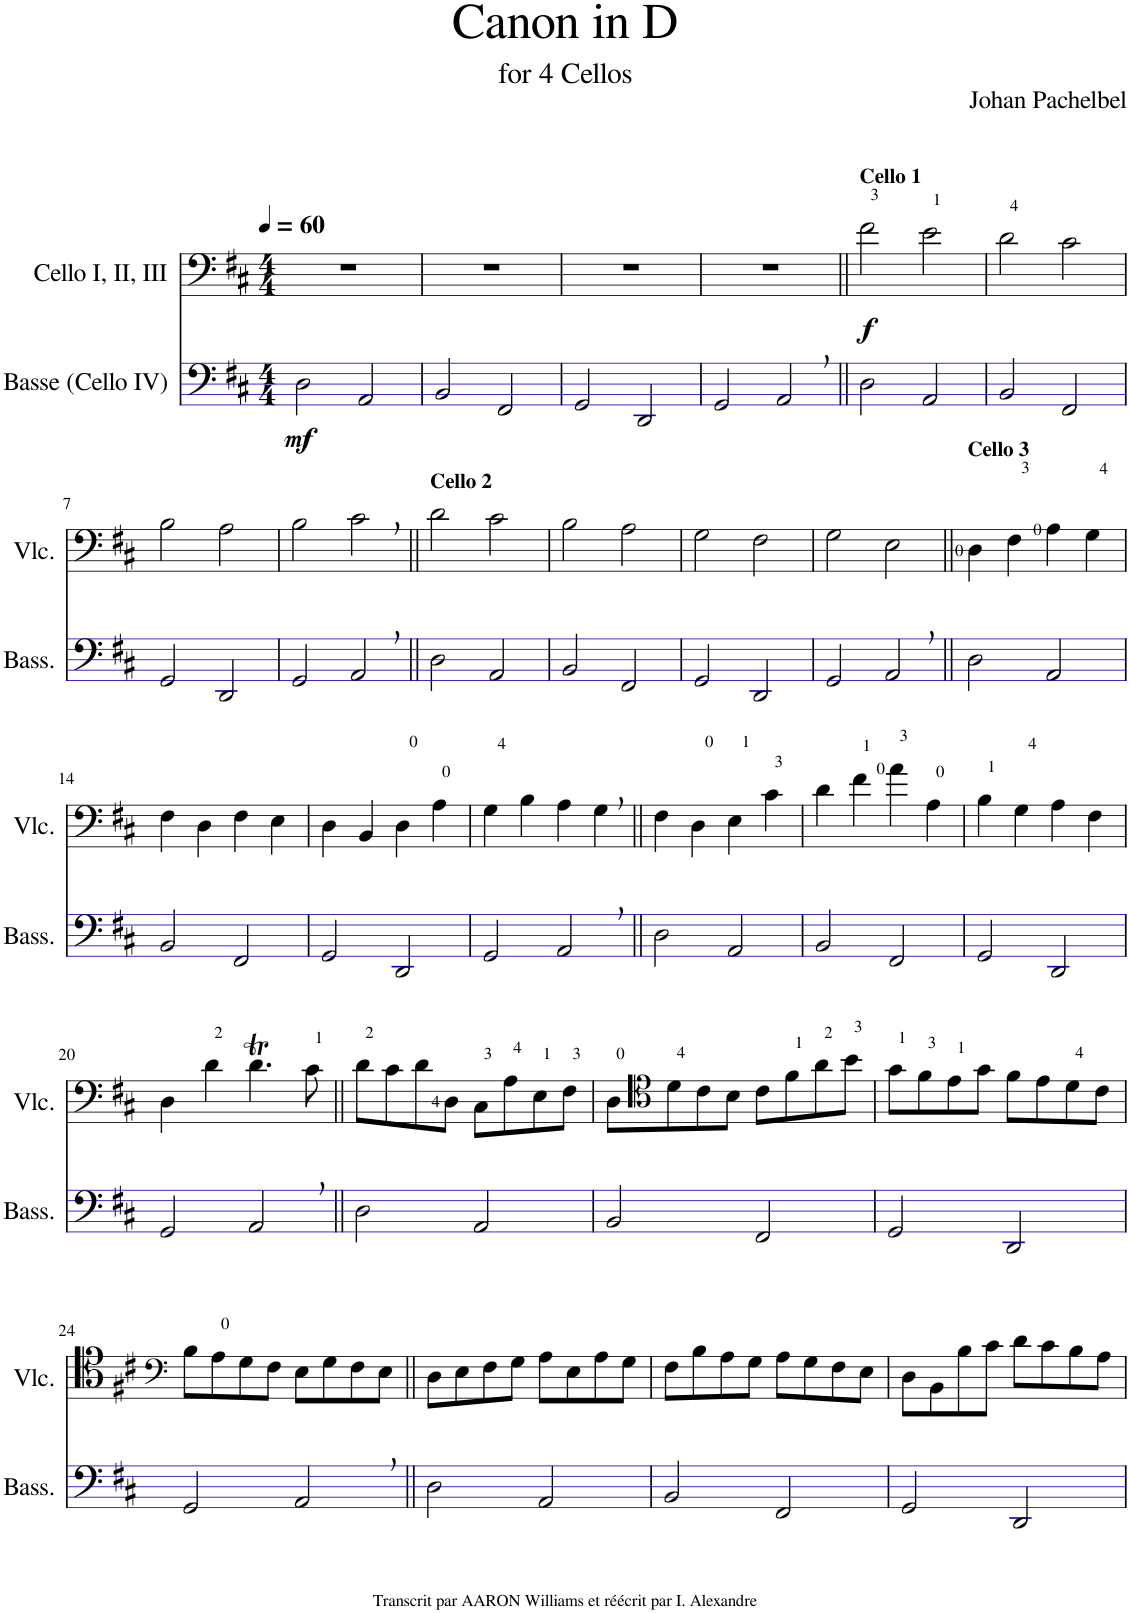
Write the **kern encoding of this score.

**kern	**dynam	**kern	**dynam
*part2	*part2	*part1	*part1
*staff2	*staff2	*staff1	*staff1
*I"Basse (Cello IV)	*	*I"Cello I, II, III	*
*I'Bass.	*	*	*
*stria5	*	*	*
*clefF4	*	*clefF4	*
*k[f#c#]	*	*k[f#c#]	*
*M4/4	*	*M4/4	*
*MM60	*	*MM60	*
=1	=1	=1	=1
!	!LO:DY:b	!	!
2D\	mf	1r	.
2AA/	.	.	.
=2	=2	=2	=2
2BB/	.	1r	.
2FF#/	.	.	.
=3	=3	=3	=3
2GG/	.	1r	.
2DD/	.	.	.
=4	=4	=4	=4
2GG/	.	1r	.
2AA,/	.	.	.
=5||	=5||	=5||	=5||
!	!	!LO:TX:a:B:t=Cello 1	!
!	!	!	!LO:DY:b
2D\	.	2f#\	f
2AA/	.	2e\	.
=6	=6	=6	=6
2BB/	.	2d\	.
2FF#/	.	2c#\	.
!!LO:LB:g=z
=7	=7	=7	=7
2GG/	.	2B\	.
2DD/	.	2A\	.
=8	=8	=8	=8
2GG/	.	2B\	.
2AA,/	.	2c#,\	.
=9||	=9||	=9||	=9||
!	!	!LO:TX:a:B:t=Cello 2	!
2D\	.	2d\	.
2AA/	.	2c#\	.
=10	=10	=10	=10
2BB/	.	2B\	.
2FF#/	.	2A\	.
=11	=11	=11	=11
2GG/	.	2G\	.
2DD/	.	2F#\	.
=12	=12	=12	=12
2GG/	.	2G\	.
2AA,/	.	2E\	.
=13||	=13||	=13||	=13||
!	!	!LO:TX:a:B:t=Cello 3	!
2D\	.	4D\	.
.	.	4F#\	.
2AA/	.	4A\	.
.	.	4G\	.
!!LO:LB:g=z
=14	=14	=14	=14
2BB/	.	4F#\	.
.	.	4D\	.
2FF#/	.	4F#\	.
.	.	4E\	.
=15	=15	=15	=15
2GG/	.	4D\	.
.	.	4BB/	.
2DD/	.	4D\	.
.	.	4A\	.
=16	=16	=16	=16
2GG/	.	4G\	.
.	.	4B\	.
2AA,/	.	4A\	.
.	.	4G,\	.
=17||	=17||	=17||	=17||
2D\	.	4F#\	.
.	.	4D\	.
2AA/	.	4E\	.
.	.	4c#\	.
=18	=18	=18	=18
2BB/	.	4d\	.
.	.	4f#\	.
2FF#/	.	4a\	.
.	.	4A\	.
=19	=19	=19	=19
2GG/	.	4B\	.
.	.	4G\	.
2DD/	.	4A\	.
.	.	4F#\	.
!!LO:LB:g=z
=20	=20	=20	=20
2GG/	.	4D\	.
.	.	4d\	.
2AA,/	.	4.dT\	.
.	.	8c#\	.
=21||	=21||	=21||	=21||
2D\	.	8d\L	.
.	.	8c#\	.
.	.	8d\	.
.	.	8D\J	.
2AA/	.	8C#\L	.
.	.	8A\	.
.	.	8E\	.
.	.	8F#\J	.
=22	=22	=22	=22
2BB/	.	8D\L	.
*	*	*clefC4	*
.	.	8d\	.
.	.	8c#\	.
.	.	8B\J	.
2FF#/	.	8c#\L	.
.	.	8f#\	.
.	.	8a\	.
.	.	8b\J	.
=23	=23	=23	=23
2GG/	.	8g\L	.
.	.	8f#\	.
.	.	8e\	.
.	.	8g\J	.
2DD/	.	8f#\L	.
.	.	8e\	.
.	.	8d\	.
.	.	8c#\J	.
!!LO:LB:g=z
=24	=24	=24	=24
*	*	*clefF4	*
2GG/	.	8B\L	.
.	.	8A\	.
.	.	8G\	.
.	.	8F#\J	.
2AA,/	.	8E\L	.
.	.	8G\	.
.	.	8F#\	.
.	.	8E\J	.
=25||	=25||	=25||	=25||
2D\	.	8D\L	.
.	.	8E\	.
.	.	8F#\	.
.	.	8G\J	.
2AA/	.	8A\L	.
.	.	8E\	.
.	.	8A\	.
.	.	8G\J	.
=26	=26	=26	=26
2BB/	.	8F#\L	.
.	.	8B\	.
.	.	8A\	.
.	.	8G\J	.
2FF#/	.	8A\L	.
.	.	8G\	.
.	.	8F#\	.
.	.	8E\J	.
=27	=27	=27	=27
2GG/	.	8D\L	.
.	.	8BB\	.
.	.	8B\	.
.	.	8c#\J	.
2DD/	.	8d\L	.
.	.	8c#\	.
.	.	8B\	.
.	.	8A\J	.
=	=	=	=
*-	*-	*-	*-
